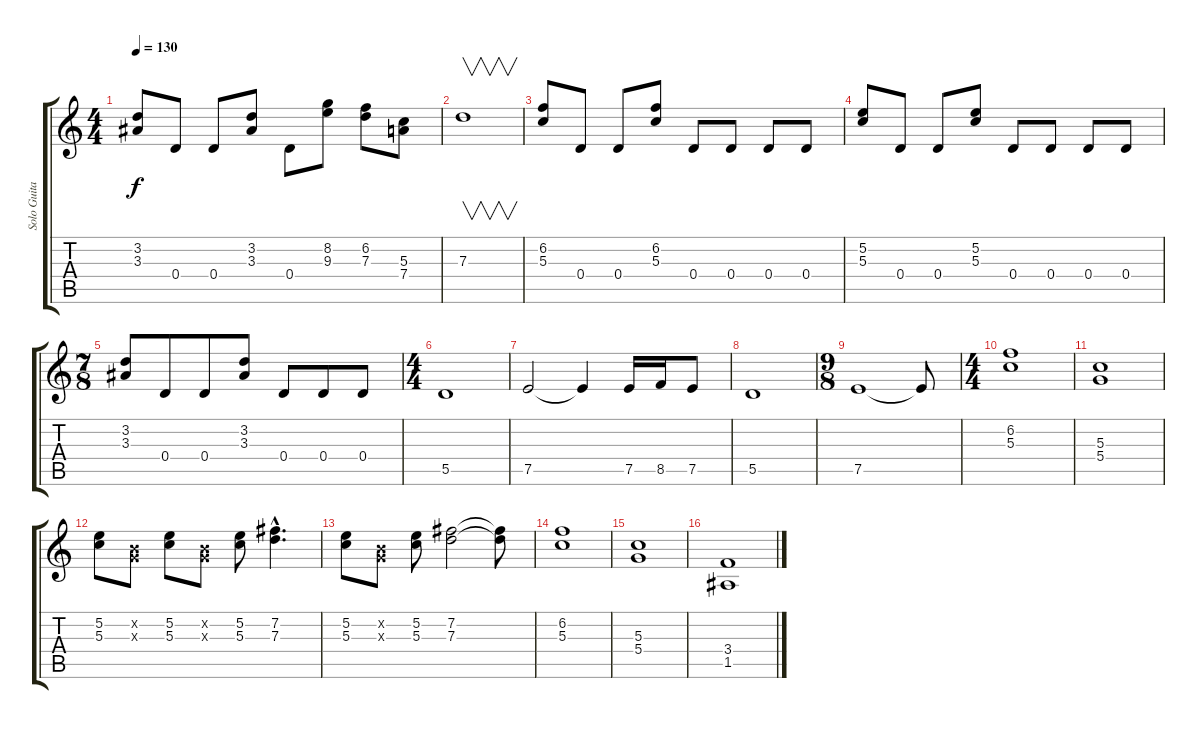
\track ("Solo Guitar" "Solo Guita") {instrument overdrivenguitar}
\staff {score tabs}
\tuning (E4 B3 G3 D3 A2 E2) {hide}
\ts (4 4)
\tempo 130
\clef g2
\ks c
(3.2 3.3).8{dy f} 0.4.8 0.4.8 (3.2 3.3).8 0.4.8 (8.2 9.3).8 (6.2 7.3).8 (5.3 7.4).8 |
7.3.1{v} |
(6.2 5.3).8 0.4.8 0.4.8 (6.2 5.3).8 0.4.8 0.4.8 0.4.8 0.4.8 |
(5.2 5.3).8 0.4.8 0.4.8 (5.2 5.3).8 0.4.8 0.4.8 0.4.8 0.4.8 |
\ts (7 8)
(3.2 3.3).8 0.4.8 0.4.8 (3.2 3.3).8 0.4.8 0.4.8 0.4.8 |
\ts (4 4)
5.5.1 |
7.5.2 7.5{t}.4 7.5.16 8.5.16 7.5.8 |
5.5.1 |
\ts (9 8)
7.5.1 7.5{t}.8 |
\ts (4 4)
(6.2 5.3).1 |
(5.3 5.4).1 |
(5.2 5.3).8 (0.2{x} 0.3{x}).8 (5.2 5.3).8 (0.2{x} 0.3{x}).8 (5.2 5.3).8 (7.2{hac} 7.3{hac}).4{d} |
(5.2 5.3).8 (0.2{x} 0.3{x}).8 (5.2 5.3).8 (7.2 7.3).2 (7.2{t} 7.3{t}).8 |
(6.2 5.3).1 |
(5.3 5.4).1 |
(3.4 1.5).1
